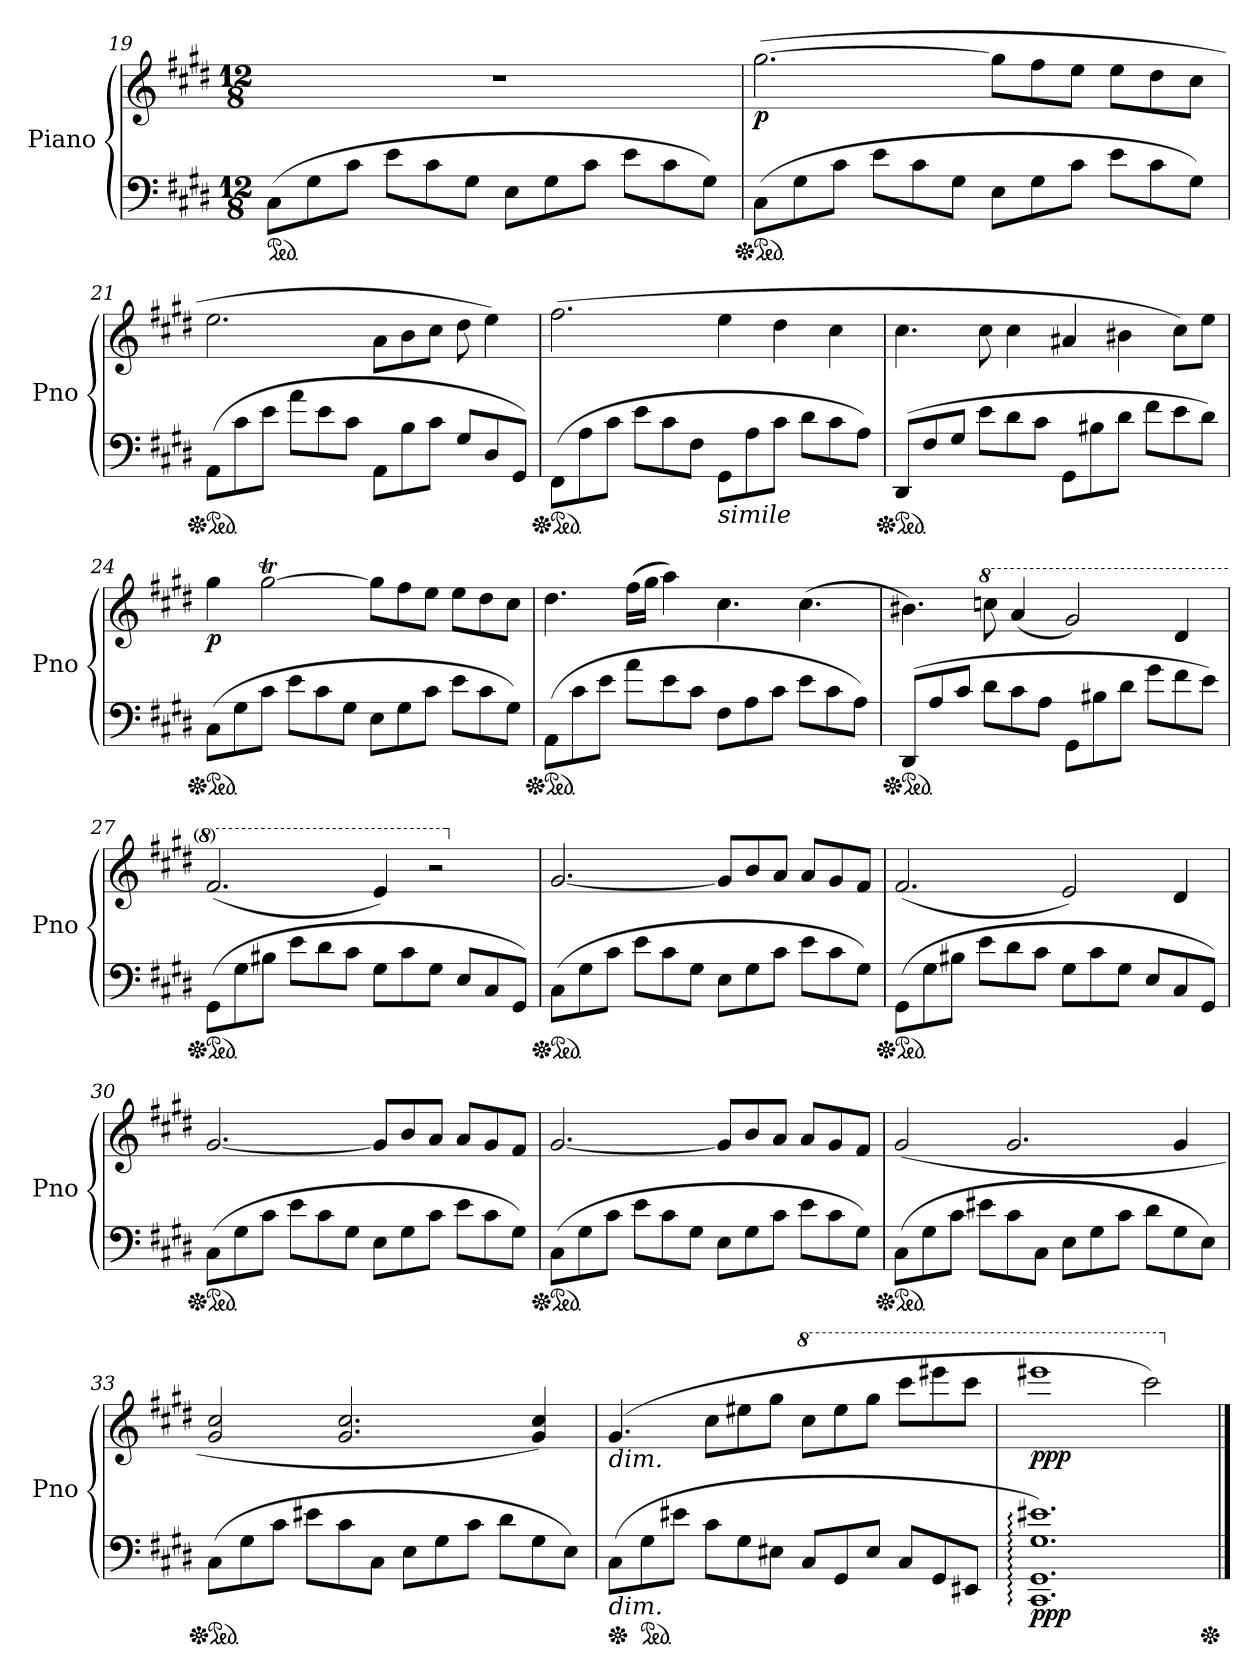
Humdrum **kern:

**kern	**dynam	**kern	**dynam
*part2	*part2	*part1	*part1
*staff2	*staff2	*staff1	*staff1
*I"Piano	*	*I"Piano	*
*I'Pno	*	*I'Pno	*
*clefF4	*	*clefG2	*
*k[f#c#g#d#]	*	*k[f#c#g#d#]	*
*M12/8	*	*M12/8	*
*ped	*	*	*
=19	=19	=19	=19
(>8C#\L	.	1.r	.
8G#\	.	.	.
8c#\J	.	.	.
8e\L	.	.	.
8c#\	.	.	.
8G#\J	.	.	.
8E\L	.	.	.
8G#\	.	.	.
8c#\J	.	.	.
8e\L	.	.	.
8c#\	.	.	.
8G#\J)	.	.	.
=20	=20	=20	=20
*Xped	*	*	*
*ped	*	*	*
!	!	!	!LO:DY:b
(>8C#\L	.	(>[2.gg#\	p
8G#\	.	.	.
8c#\J	.	.	.
8e\L	.	.	.
8c#\	.	.	.
8G#\J	.	.	.
8E\L	.	8gg#\L]	.
8G#\	.	8ff#\	.
8c#\J	.	8ee\J	.
8e\L	.	8ee\L	.
8c#\	.	8dd#\	.
8G#\J)	.	8cc#\J	.
!!LO:LB:g=z
=21	=21	=21	=21
*Xped	*	*	*
*ped	*	*	*
(>8AA\L	.	2.ee\	.
8c#\	.	.	.
8e\J	.	.	.
8a\L	.	.	.
8e\	.	.	.
8c#\J	.	.	.
8AA\L	.	8a\L	.
8B\	.	8b\	.
8c#\J	.	8cc#\J	.
8G#/L	.	8dd#\	.
8D#/	.	4ee\)	.
8GG#/J)	.	.	.
=22	=22	=22	=22
*Xped	*	*	*
*ped	*	*	*
(>8FF#\L	.	(>2.ff#\	.
8A\	.	.	.
8c#\J	.	.	.
8e\L	.	.	.
8c#\	.	.	.
8F#\J	.	.	.
!LO:TX:b:i:t=simile	!	!	!
8GG#\L	.	4ee\	.
8A\	.	.	.
8c#\J	.	4dd#\	.
8d#\L	.	.	.
8c#\	.	4cc#\	.
8A\J)	.	.	.
=23	=23	=23	=23
*Xped	*	*	*
*ped	*	*	*
(>8DD#/L	.	4.cc#\	.
8F#/	.	.	.
8G#/J	.	.	.
8e\L	.	8cc#\	.
8d#\	.	4cc#\	.
8c#\J	.	.	.
8GG#\L	.	4a#X/	.
8B#X\	.	.	.
8d#\J	.	4b#X\	.
8f#\L	.	.	.
8e\	.	8cc#\L)	.
8d#\J)	.	8ee\J	.
!!LO:LB:g=z
=24	=24	=24	=24
*Xped	*	*	*
*ped	*	*	*
!	!	!	!LO:DY:b
(>8C#\L	.	4gg#\	p
8G#\	.	.	.
8c#\J	.	[2gg#t\	.
8e\L	.	.	.
8c#\	.	.	.
8G#\J	.	.	.
8E\L	.	8gg#\L]	.
8G#\	.	8ff#\	.
8c#\J	.	8ee\J	.
8e\L	.	8ee\L	.
8c#\	.	8dd#\	.
8G#\J)	.	8cc#\J	.
=25	=25	=25	=25
*Xped	*	*	*
*ped	*	*	*
(>8AA\L	.	4.dd#\	.
8c#\	.	.	.
8e\J	.	.	.
8a\L	.	(>16ff#\LL	.
.	.	16gg#\JJ	.
8e\	.	4aa\)	.
8c#\J	.	.	.
8F#\L	.	4.cc#\	.
8A\	.	.	.
8c#\J	.	.	.
8e\L	.	(>4.cc#\	.
8c#\	.	.	.
8A\J)	.	.	.
=26	=26	=26	=26
*Xped	*	*	*
*ped	*	*	*
(>8DD#/L	.	4.b#X\)	.
8A/	.	.	.
8c#/J	.	.	.
*	*	*8va	*
8d#\L	.	8cccn\	.
8c#\	.	(<4aa/	.
8A\J	.	.	.
8GG#\L	.	2gg#/)	.
8B#X\	.	.	.
8d#\J	.	.	.
8g#\L	.	.	.
8f#\	.	4dd#/	.
8e\J)	.	.	.
!!LO:PB:g=z
=27	=27	=27	=27
*Xped	*	*	*
*ped	*	*	*
(>8GG#\L	.	(<2.ff#/	.
8G#\	.	.	.
8B#X\J	.	.	.
8e\L	.	.	.
8d#\	.	.	.
8c#\J	.	.	.
8G#\L	.	4ee/)	.
8c#\	.	.	.
8G#\J	.	2r	.
8E/L	.	.	.
8C#/	.	.	.
8GG#/J)	.	.	.
=28	=28	=28	=28
*Xped	*	*	*
*ped	*	*	*
*	*	*X8va	*
(>8C#\L	.	[2.g#/	.
8G#\	.	.	.
8c#\J	.	.	.
8e\L	.	.	.
8c#\	.	.	.
8G#\J	.	.	.
8E\L	.	8g#/L]	.
8G#\	.	8b/	.
8c#\J	.	8a/J	.
8e\L	.	8a/L	.
8c#\	.	8g#/	.
8G#\J)	.	8f#/J	.
=29	=29	=29	=29
*Xped	*	*	*
*ped	*	*	*
(>8GG#\L	.	(<2.f#/	.
8G#\	.	.	.
8B#X\J	.	.	.
8e\L	.	.	.
8d#\	.	.	.
8c#\J	.	.	.
8G#\L	.	2e/)	.
8c#\	.	.	.
8G#\J	.	.	.
8E/L	.	.	.
8C#/	.	4d#/	.
8GG#/J)	.	.	.
!!LO:LB:g=z
=30	=30	=30	=30
*Xped	*	*	*
*ped	*	*	*
(>8C#\L	.	[2.g#/	.
8G#\	.	.	.
8c#\J	.	.	.
8e\L	.	.	.
8c#\	.	.	.
8G#\J	.	.	.
8E\L	.	8g#/L]	.
8G#\	.	8b/	.
8c#\J	.	8a/J	.
8e\L	.	8a/L	.
8c#\	.	8g#/	.
8G#\J)	.	8f#/J	.
=31	=31	=31	=31
*Xped	*	*	*
*ped	*	*	*
(>8C#\L	.	[2.g#/	.
8G#\	.	.	.
8c#\J	.	.	.
8e\L	.	.	.
8c#\	.	.	.
8G#\J	.	.	.
8E\L	.	8g#/L]	.
8G#\	.	8b/	.
8c#\J	.	8a/J	.
8e\L	.	8a/L	.
8c#\	.	8g#/	.
8G#\J)	.	8f#/J	.
=32	=32	=32	=32
*Xped	*	*	*
*ped	*	*	*
(>8C#\L	.	(>2g#/	.
8G#\	.	.	.
8c#\J	.	.	.
8e#X\L	.	.	.
8c#\	.	2.g#/	.
8C#\J	.	.	.
8E\L	.	.	.
8G#\	.	.	.
8c#\J	.	.	.
8d#\L	.	.	.
8G#\	.	4g#/	.
8E\J)	.	.	.
!!LO:LB:g=z
=33	=33	=33	=33
*Xped	*	*	*
*ped	*	*	*
(>8C#\L	.	2g#/ 2cc#/	.
8G#\	.	.	.
8c#\J	.	.	.
8e#X\L	.	.	.
8c#\	.	2.g#/ 2.cc#/	.
8C#\J	.	.	.
8E\L	.	.	.
8G#\	.	.	.
8c#\J	.	.	.
8d#\L	.	.	.
8G#\	.	4g#/ 4cc#/)	.
8E\J)	.	.	.
=34	=34	=34	=34
*Xped	*	*	*
!	!	!LO:TX:b:i:t=dim.	!
!LO:TX:b:i:t=dim.	!	!	!
(<8C#\L	.	(>4.g#/	.
*ped	*	*	*
8G#\	.	.	.
8e#X\J	.	.	.
8c#\L	.	8cc#\L	.
8G#\	.	8ee#X\	.
8E#X\J	.	8gg#\J	.
*	*	*8va	*
8C#/L	.	8ccc#\L	.
8GG#/	.	8eee#\	.
8E#/J	.	8ggg#\J	.
8C#/L	.	8cccc#\L	.
8GG#/	.	8eeee#X\	.
8EE#X/J	.	8cccc#\J	.
=35	=35	=35	=35
!	!LO:DY:b	!	!LO:DY:b
1.CC#: 1.GG#: 1.G#: 1.e#X:)	ppp	1eeee#X	ppp
.	.	2cccc#\)	.
*Xped	*	*	*
*	*	*X8va	*
==	==	==	==
*-	*-	*-	*-
